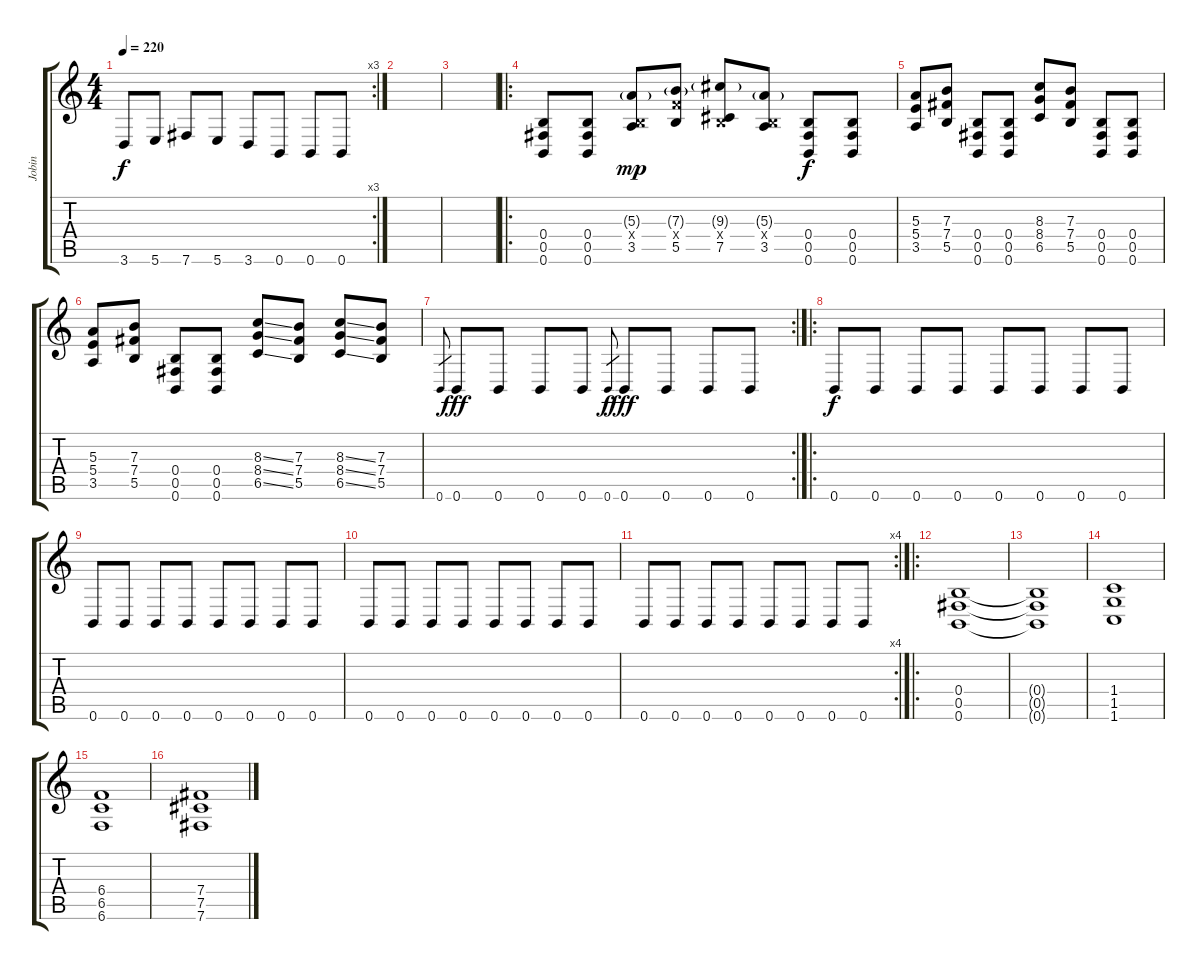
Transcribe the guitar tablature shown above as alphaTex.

\track ("Jobin" "Jobin") {instrument distortionguitar}
\staff {score tabs}
\tuning (Db4 Ab3 E3 B2 Gb2 B1) {hide}
\rc 3
\ts (4 4)
\tempo 220
\clef g2
\ks c
3.6.8{dy f} 5.6.8 7.6.8 5.6.8 3.6.8 0.6.8 0.6.8 0.6.8 |
|
|
\ro
(0.4 0.5 0.6).8 (0.4 0.5 0.6).8 (5.3{g} 0.4{x} 3.5).8{dy mp} (7.3{g} 6.4{x} 5.5).8 (9.3{g} 0.4{x} 7.5).8 (5.3{g} 0.4{x} 3.5).8 (0.4 0.5 0.6).8{dy f} (0.4 0.5 0.6).8 |
(5.3 5.4 3.5).8 (7.3 7.4 5.5).8 (0.4 0.5 0.6).8 (0.4 0.5 0.6).8 (8.3 8.4 6.5).8 (7.3 7.4 5.5).8 (0.4 0.5 0.6).8 (0.4 0.5 0.6).8 |
(5.3 5.4 3.5).8 (7.3 7.4 5.5).8 (0.4 0.5 0.6).8 (0.4 0.5 0.6).8 (8.3{ss} 8.4{ss} 6.5{ss}).8 (7.3 7.4 5.5).8 (8.3{ss} 8.4{ss} 6.5{ss}).8 (7.3 7.4 5.5).8 |
\rc 2
0.6.8{gr} 0.6.8{dy fff} 0.6.8 0.6.8 0.6.8 0.6.8{gr dy f} 0.6.8{dy fff} 0.6.8 0.6.8 0.6.8 |
\ro
0.6.8{dy f} 0.6.8 0.6.8 0.6.8 0.6.8 0.6.8 0.6.8 0.6.8 |
0.6.8 0.6.8 0.6.8 0.6.8 0.6.8 0.6.8 0.6.8 0.6.8 |
0.6.8 0.6.8 0.6.8 0.6.8 0.6.8 0.6.8 0.6.8 0.6.8 |
\rc 4
0.6.8 0.6.8 0.6.8 0.6.8 0.6.8 0.6.8 0.6.8 0.6.8 |
\ro
(0.4 0.5 0.6).1{volume 12 balance 8 instrument distortionguitar} |
(0.4{t} 0.5{t} 0.6{t}).1 |
(1.4 1.5 1.6).1 |
(6.4 6.5 6.6).1 |
(7.4 7.5 7.6).1
